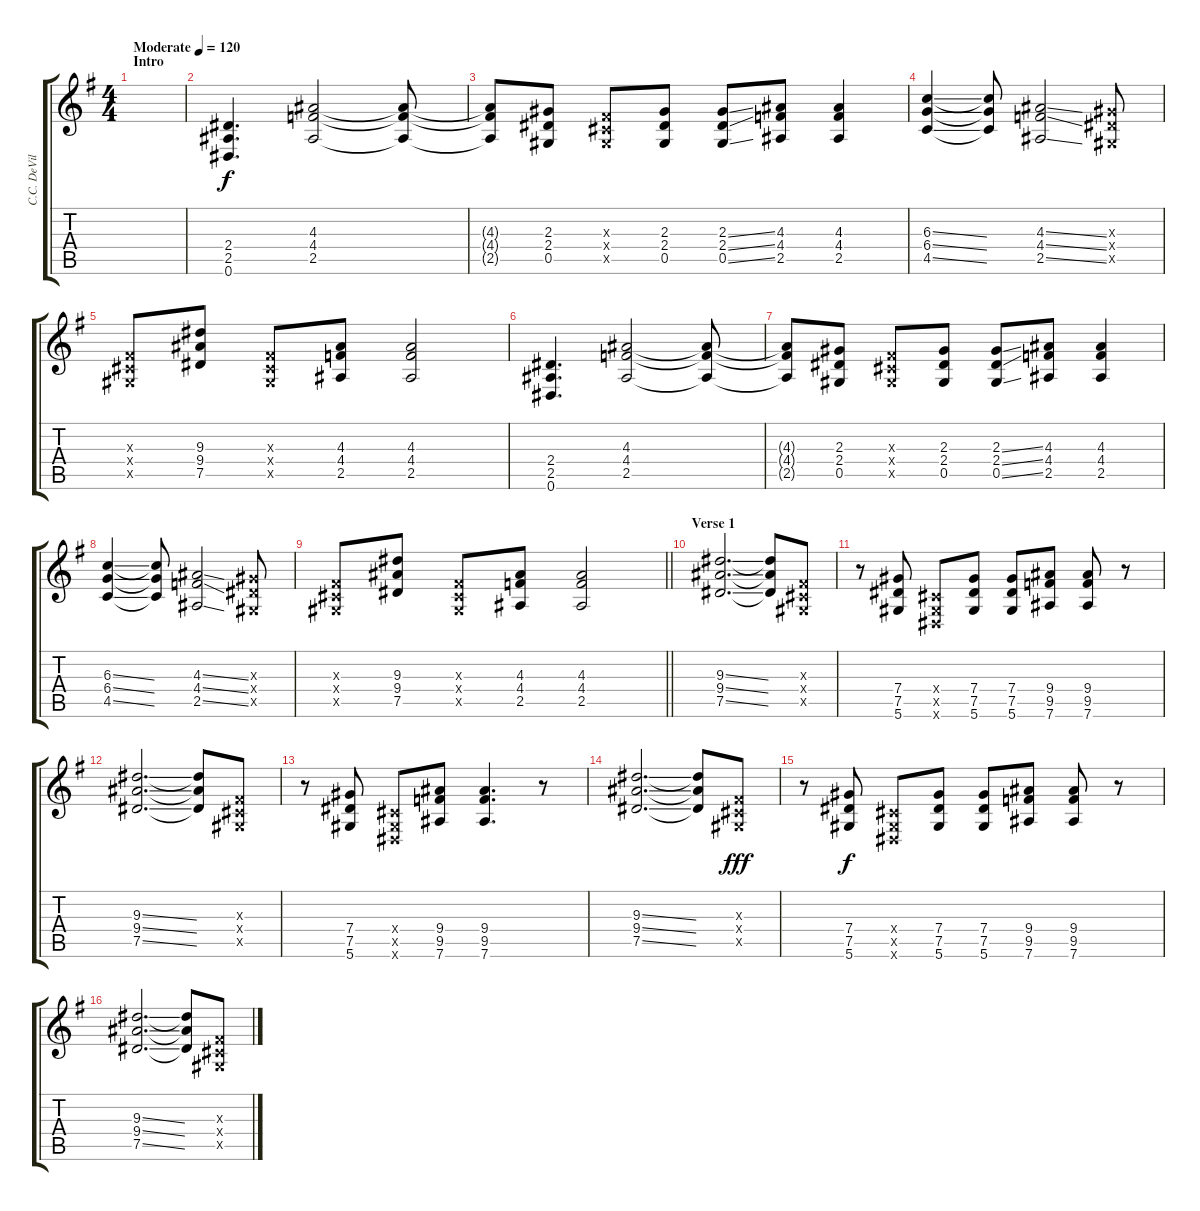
\track ("C.C. DeVille: Rhythm Guitar" "C.C. DeVil") {instrument overdrivenguitar}
\staff {score tabs}
\tuning (Eb4 Bb3 Gb3 Db3 Ab2 Eb2) {hide}
\ts (4 4)
\section ("" "Intro")
\tempo (120 "Moderate")
\clef g2
\ks g
|
(2.4 2.5 0.6).4{d} (4.3 4.4 2.5).2 (4.3{t} 4.4{t} 2.5{t}).8 |
(4.3{t} 4.4{t} 2.5{t}).8 (2.3 2.4 0.5).8 (0.3{x} 0.4{x} 0.5{x}).8 (2.3 2.4 0.5).8 (2.3{ss} 2.4{ss} 0.5{ss}).8 (4.3 4.4 2.5).8 (4.3 4.4 2.5).4 |
(6.3{ss} 6.4{ss} 4.5{ss}).4 (6.3{t} 6.4{t} 4.5{t}).8 (4.3{ss} 4.4{ss} 2.5{ss}).2 (2.3{x} 2.4{x} 0.5{x}).8 |
(0.3{x} 0.4{x} 0.5{x}).8 (9.3 9.4 7.5).8 (0.3{x} 0.4{x} 0.5{x}).8 (4.3 4.4 2.5).8 (4.3 4.4 2.5).2 |
(2.4 2.5 0.6).4{d} (4.3 4.4 2.5).2 (4.3{t} 4.4{t} 2.5{t}).8 |
(4.3{t} 4.4{t} 2.5{t}).8 (2.3 2.4 0.5).8 (0.3{x} 0.4{x} 0.5{x}).8 (2.3 2.4 0.5).8 (2.3{ss} 2.4{ss} 0.5{ss}).8 (4.3 4.4 2.5).8 (4.3 4.4 2.5).4 |
(6.3{ss} 6.4{ss} 4.5{ss}).4 (6.3{t} 6.4{t} 4.5{t}).8 (4.3{ss} 4.4{ss} 2.5{ss}).2 (2.3{x} 2.4{x} 0.5{x}).8 |
\barLineRight lightlight
(0.3{x} 0.4{x} 0.5{x}).8 (9.3 9.4 7.5).8 (0.3{x} 0.4{x} 0.5{x}).8 (4.3 4.4 2.5).8 (4.3 4.4 2.5).2 |
\section ("" "Verse 1")
(9.3{ss} 9.4{ss} 7.5{ss}).2{d} (9.3{t} 9.4{t} 7.5{t}).8 (0.3{x} 0.4{x} 0.5{x}).8 |
r.8 (7.4 7.5 5.6).8 (0.4{x} 0.5{x} 0.6{x}).8 (7.4 7.5 5.6).8 (7.4 7.5 5.6).8 (9.4 9.5 7.6).8 (9.4 9.5 7.6).8 r.8 |
(9.3{ss} 9.4{ss} 7.5{ss}).2{d} (9.3{t} 9.4{t} 7.5{t}).8 (0.3{x} 0.4{x} 0.5{x}).8 |
r.8 (7.4 7.5 5.6).8 (0.4{x} 0.5{x} 0.6{x}).8 (9.4 9.5 7.6).8 (9.4 9.5 7.6).4{d} r.8 |
(9.3{ss} 9.4{ss} 7.5{ss}).2{d} (9.3{t} 9.4{t} 7.5{t}).8 (0.3{x} 0.4{x} 0.5{x}).8{dy fff} |
r.8 (7.4 7.5 5.6).8{dy f} (0.4{x} 0.5{x} 0.6{x}).8 (7.4 7.5 5.6).8 (7.4 7.5 5.6).8 (9.4 9.5 7.6).8 (9.4 9.5 7.6).8 r.8 |
(9.3{ss} 9.4{ss} 7.5{ss}).2{d} (9.3{t} 9.4{t} 7.5{t}).8 (0.3{x} 0.4{x} 0.5{x}).8
